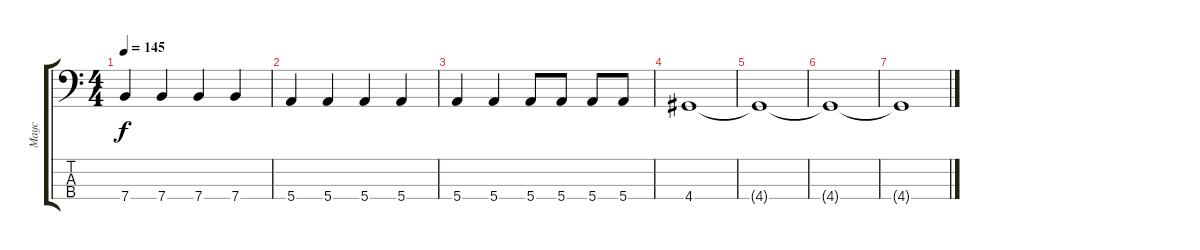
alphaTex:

\track ("Маус" "Маус") {instrument electricbassfinger}
\staff {score tabs}
\tuning (G2 D2 A1 E1) {hide}
\ts (4 4)
\tempo 145
\clef f4
\ks c
7.4.4{dy f} 7.4.4 7.4.4 7.4.4 |
5.4.4 5.4.4 5.4.4 5.4.4 |
5.4.4 5.4.4 5.4.8 5.4.8 5.4.8 5.4.8 |
4.4.1 |
4.4{t}.1 |
4.4{t}.1 |
4.4{t}.1
